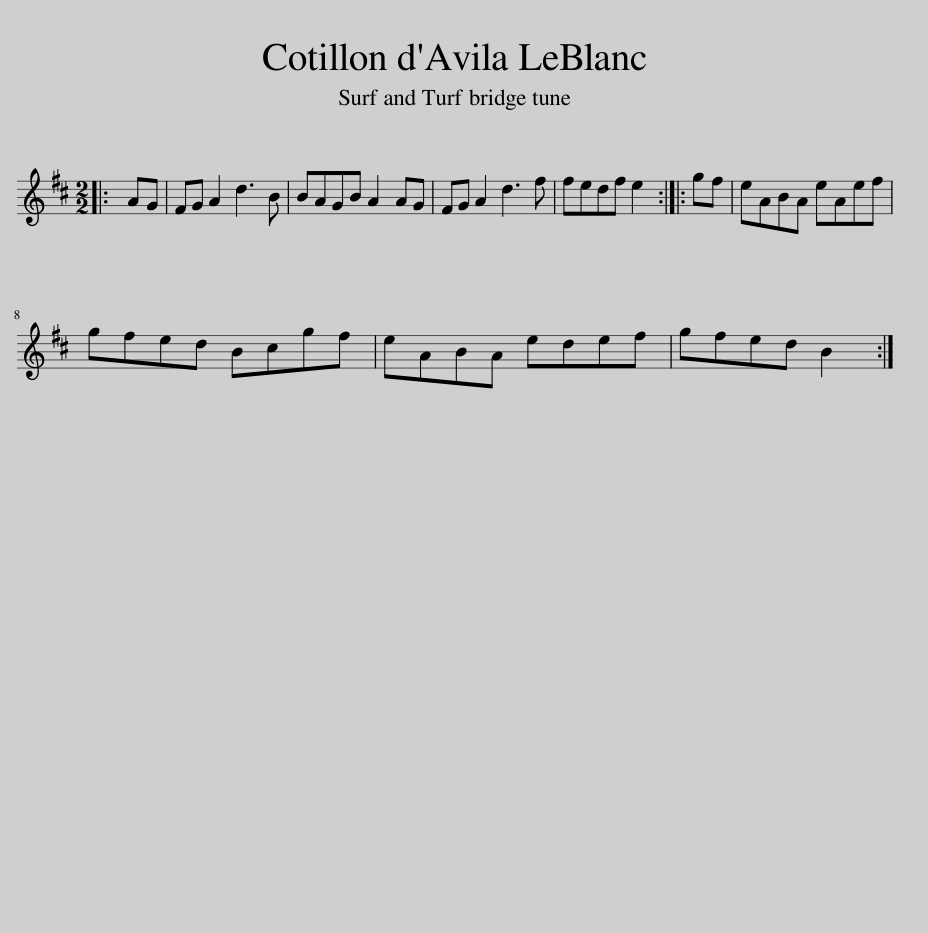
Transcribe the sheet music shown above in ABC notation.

X:1
L:1/8
M:2/2
I:linebreak $
K:D
V:1 treble
V:1
|: AG | FG A2 d3 B | BAGB A2 AG | FG A2 d3 f | fedf e2 :: %5
 gf | eABA eAef |$ gfed Bcgf | eABA edef | gfed B2 :| %10
